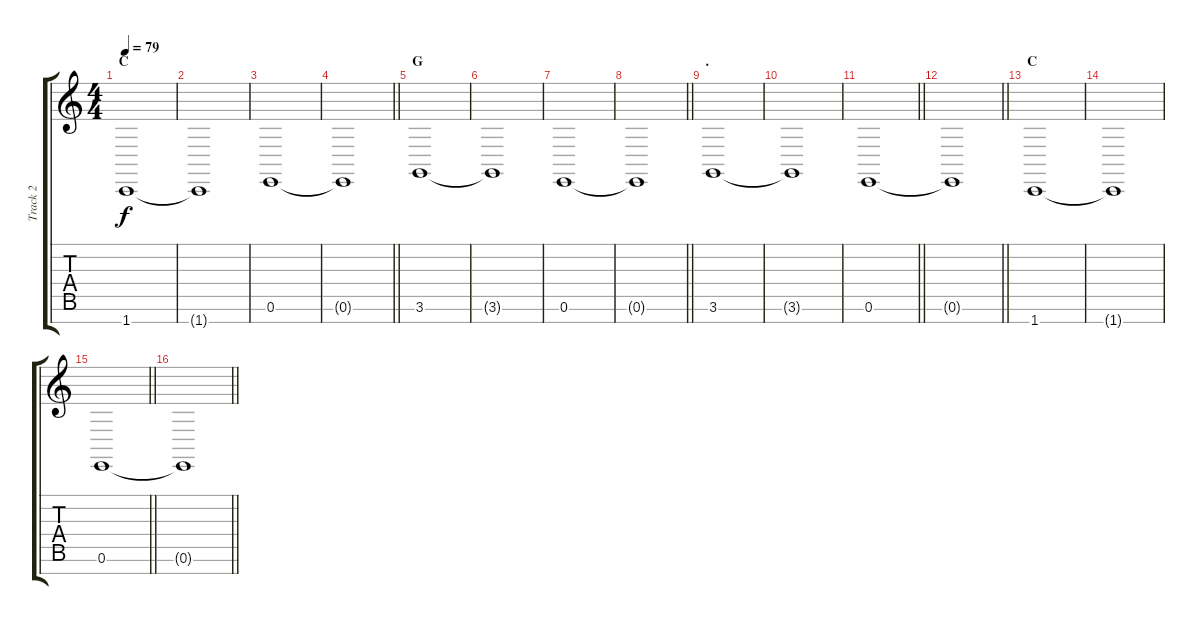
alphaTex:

\track ("Track 2" "Track 2") {instrument lead1square}
\staff {score tabs}
\tuning (E4 B3 G3 D3 A2 E2 B1) {hide}
\ts (4 4)
\section ("" "C")
\tempo 79
\clef g2
\ks c
1.7.1{dy f} |
1.7{t}.1 |
0.6.1 |
\barLineRight lightlight
0.6{t}.1 |
\section ("" "G")
3.6.1 |
3.6{t}.1 |
0.6.1 |
\barLineRight lightlight
0.6{t}.1 |
\section ("" ".")
3.6.1 |
3.6{t}.1 |
\barLineRight lightlight
0.6.1 |
\barLineRight lightlight
0.6{t}.1 |
\section ("" "C")
1.7.1 |
1.7{t}.1 |
\barLineRight lightlight
0.6.1 |
\barLineRight lightlight
0.6{t}.1
